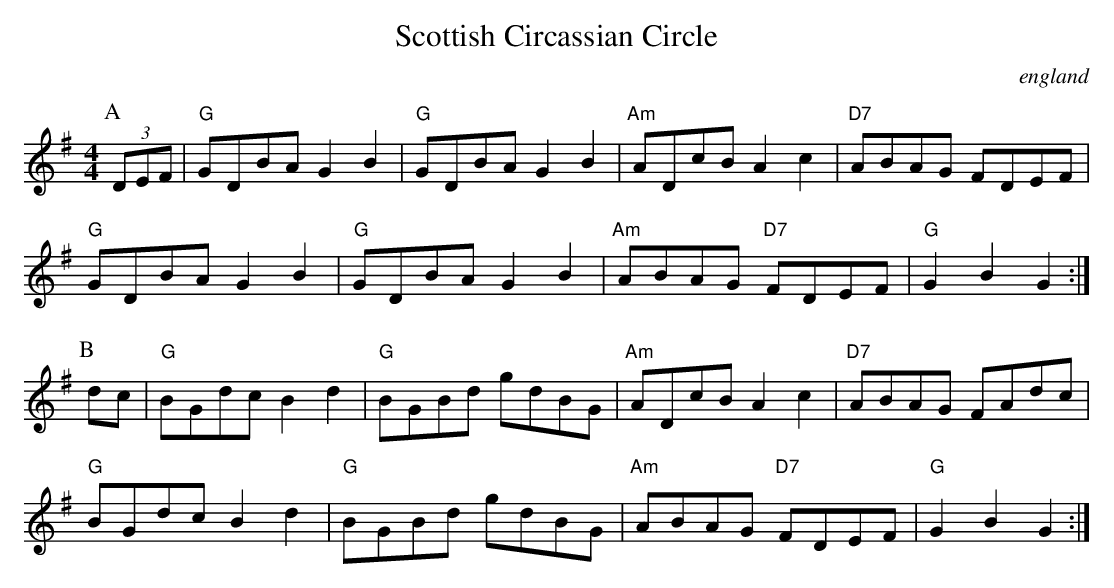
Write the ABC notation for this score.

X:1
T:Scottish Circassian Circle
O:england
M:4/4
L:1/4
K:G
P:A
(3D/2E/2F/2|"G"G/2D/2B/2A/2 GB|"G"G/2D/2B/2A/2 GB|"Am"A/2D/2c/2B/2 Ac|\
"D7"A/2B/2A/2G/2 F/2D/2E/2F/2|
"G"G/2D/2B/2A/2 GB|"G"G/2D/2B/2A/2 GB|"Am"A/2B/2A/2G/2 "D7"F/2D/2E/2F/2|\
"G"GB G:|
P:B
d/2c/2|"G"B/2G/2d/2c/2 Bd|"G"B/2G/2B/2d/2 g/2d/2B/2G/2|"Am"A/2D/2c/2B/2 Ac|\
"D7"A/2B/2A/2G/2 F/2A/2d/2c/2|
"G"B/2G/2d/2c/2 Bd|"G"B/2G/2B/2d/2 g/2d/2B/2G/2|\
"Am"A/2B/2A/2G/2 "D7"F/2D/2E/2F/2|"G"GB G:|
